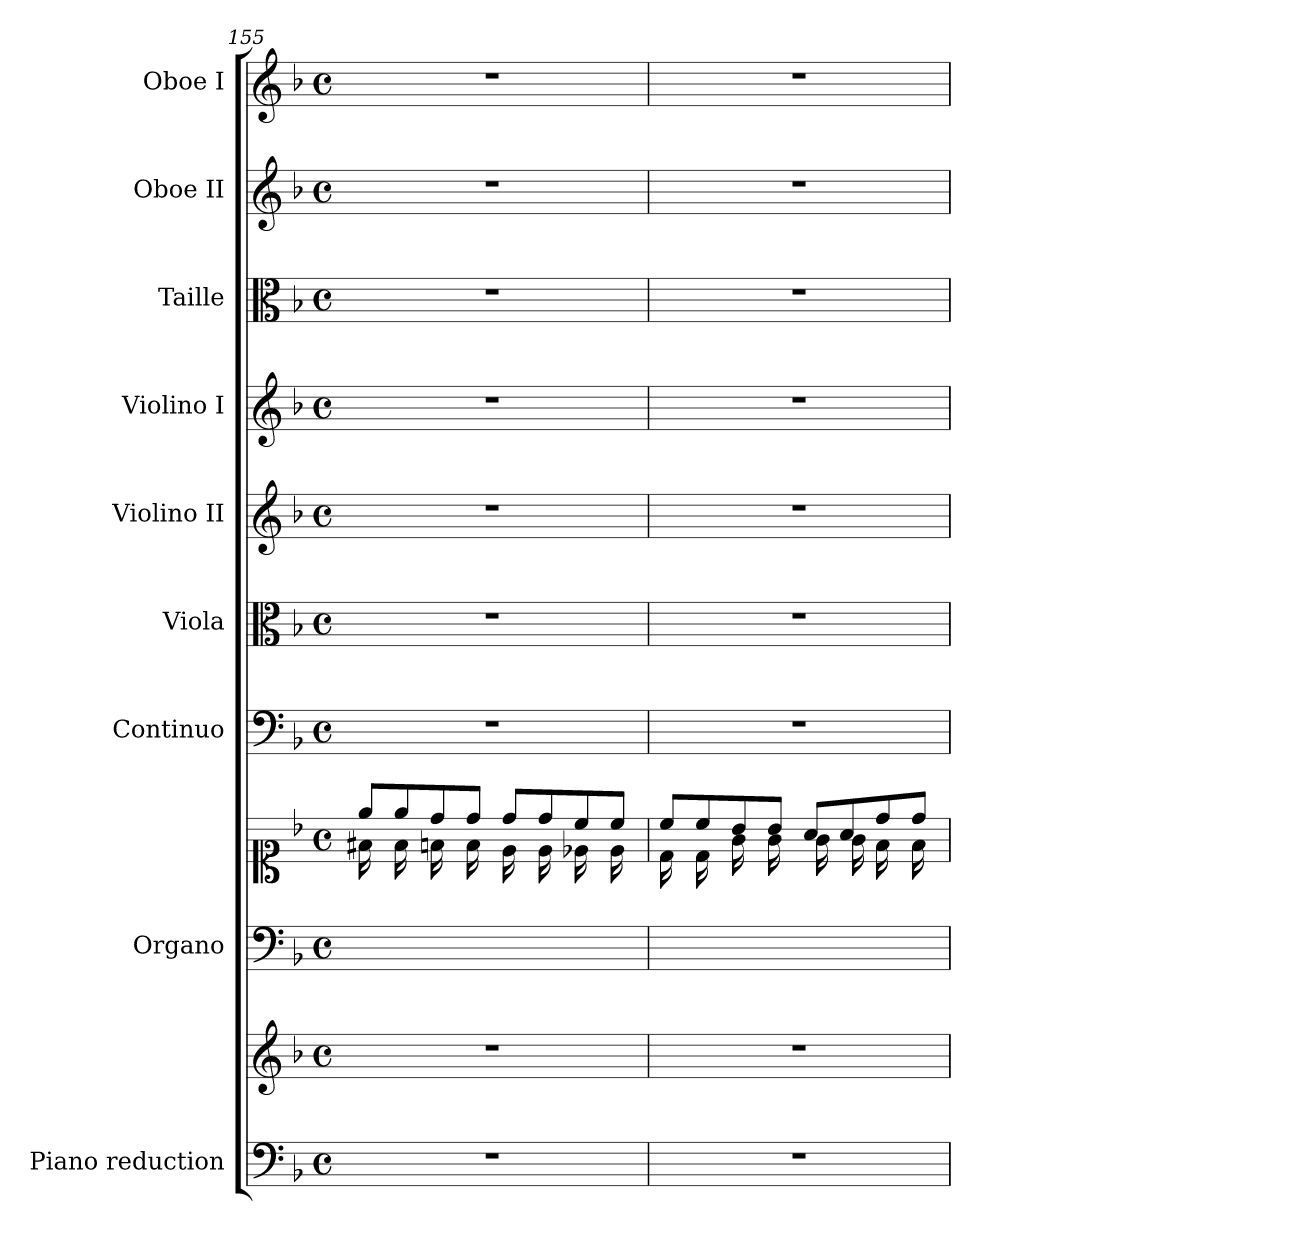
**kern	**kern	**kern	**kern	**kern	**kern	**kern	**kern	**kern	**kern	**kern
*part9	*part9	*part8	*part8	*part7	*part6	*part5	*part4	*part3	*part2	*part1
*staff11	*staff10	*staff9	*staff8	*staff7	*staff6	*staff5	*staff4	*staff3	*staff2	*staff1
*I"Piano reduction	*	*I"Organo	*	*I"Continuo	*I"Viola	*I"Violino II	*I"Violino I	*I"Taille	*I"Oboe II	*I"Oboe I
*I'Pno	*	*	*	*	*I'Vla	*I'Vln	*I'Vln	*	*I'Ob	*I'Ob
*clefF4	*clefG2	*clefF4	*clefC1	*clefF4	*clefC3	*clefG2	*clefG2	*clefC3	*clefG2	*clefG2
*k[b-]	*k[b-]	*k[b-]	*k[b-]	*k[b-]	*k[b-]	*k[b-]	*k[b-]	*k[b-]	*k[b-]	*k[b-]
*M4/4	*M4/4	*M4/4	*M4/4	*M4/4	*M4/4	*M4/4	*M4/4	*M4/4	*M4/4	*M4/4
*met(c)	*met(c)	*met(c)	*met(c)	*met(c)	*met(c)	*met(c)	*met(c)	*met(c)	*met(c)	*met(c)
=155	=155	=155	=155	=155	=155	=155	=155	=155	=155	=155
*	*	*	*^	*	*	*	*	*	*	*
1r	1r	16ryy	8ee/L	16f#X\LL	1r	1r	1r	1r	1r	1r	1r
.	.	16D/	.	16ryy	.	.	.	.	.	.	.
.	.	16ryy	8ee/	16f#\	.	.	.	.	.	.	.
.	.	16D/JJ	.	16ryy	.	.	.	.	.	.	.
.	.	16ryy	8dd/	16fn\LL	.	.	.	.	.	.	.
.	.	16D/	.	16ryy	.	.	.	.	.	.	.
.	.	16ryy	8dd/J	16f\	.	.	.	.	.	.	.
.	.	16D/JJ	.	16ryy	.	.	.	.	.	.	.
.	.	16ryy	8dd/L	16e\LL	.	.	.	.	.	.	.
.	.	16D/	.	16ryy	.	.	.	.	.	.	.
.	.	16ryy	8dd/	16e\	.	.	.	.	.	.	.
.	.	16D/JJ	.	16ryy	.	.	.	.	.	.	.
.	.	16ryy	8cc/	16e-X\LL	.	.	.	.	.	.	.
.	.	16D/	.	16ryy	.	.	.	.	.	.	.
.	.	16ryy	8cc/J	16e-\	.	.	.	.	.	.	.
.	.	16D/JJ	.	16ryy	.	.	.	.	.	.	.
=156	=156	=156	=156	=156	=156	=156	=156	=156	=156	=156	=156
1r	1r	16ryy	8cc/L	16d\LL	1r	1r	1r	1r	1r	1r	1r
.	.	16D/	.	16ryy	.	.	.	.	.	.	.
.	.	16ryy	8cc/	16d\	.	.	.	.	.	.	.
.	.	16D/JJ	.	16ryy	.	.	.	.	.	.	.
.	.	16ryy	8b-/	16g\LL	.	.	.	.	.	.	.
.	.	16D/	.	16ryy	.	.	.	.	.	.	.
.	.	16ryy	8b-/J	16g\	.	.	.	.	.	.	.
.	.	16D/JJ	.	16ryy	.	.	.	.	.	.	.
.	.	16ryy	8a/L	16g\LL	.	.	.	.	.	.	.
.	.	16D/	.	16ryy	.	.	.	.	.	.	.
.	.	16ryy	8a/	16g\	.	.	.	.	.	.	.
.	.	16D/JJ	.	16ryy	.	.	.	.	.	.	.
.	.	16ryy	8dd/	16f\LL	.	.	.	.	.	.	.
.	.	16D/	.	16ryy	.	.	.	.	.	.	.
.	.	16ryy	8dd/J	16f\	.	.	.	.	.	.	.
.	.	16D/JJ	.	16ryy	.	.	.	.	.	.	.
*	*	*	*v	*v	*	*	*	*	*	*	*
=	=	=	=	=	=	=	=	=	=	=
*-	*-	*-	*-	*-	*-	*-	*-	*-	*-	*-
